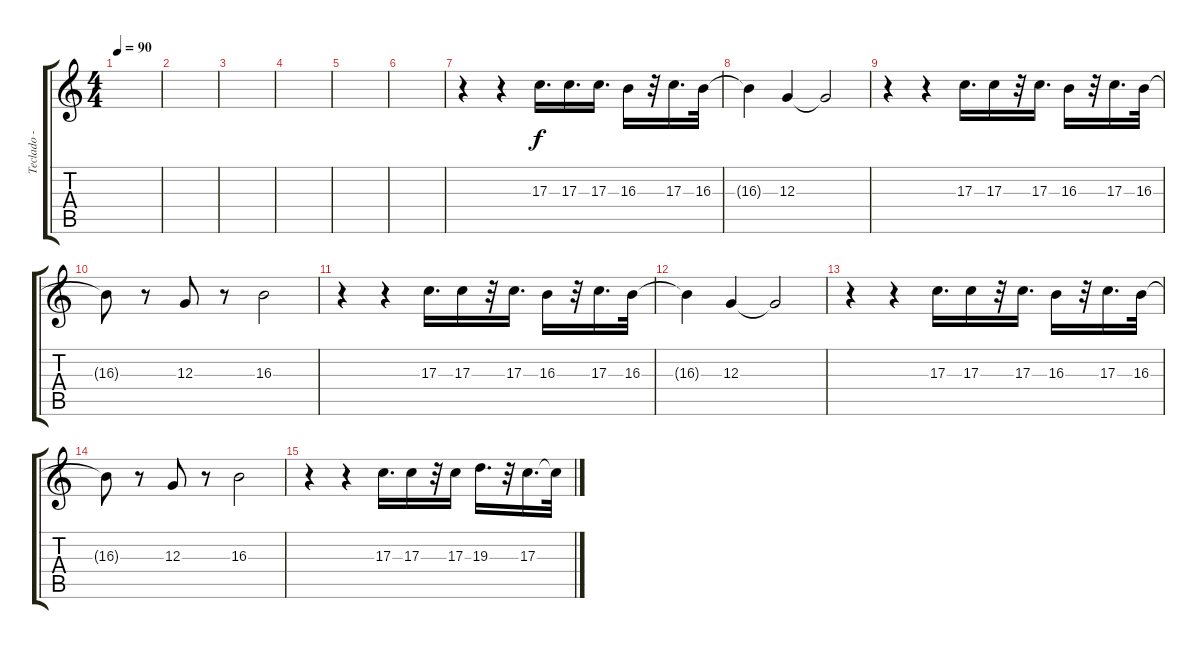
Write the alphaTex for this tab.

\track ("Teclado - Flautas" "Teclado - ") {instrument panflute}
\staff {score tabs}
\tuning (E4 B3 G3 D3 A2 E2) {hide}
\ts (4 4)
\tempo 90
\clef g2
\ks c
|
|
|
|
|
|
r.4 r.4 17.3.16{d} 17.3.16{d} 17.3.16{d} 16.3.16 r.32 17.3.16{d} 16.3.32 |
16.3{t}.4 12.3.4 12.3{t}.2 |
r.4 r.4 17.3.16{d} 17.3.16 r.32 17.3.16{d} 16.3.16 r.32 17.3.16{d} 16.3.32 |
16.3{t}.8 r.8 12.3.8 r.8 16.3.2 |
r.4 r.4 17.3.16{d} 17.3.16 r.32 17.3.16{d} 16.3.16 r.32 17.3.16{d} 16.3.32 |
16.3{t}.4 12.3.4 12.3{t}.2 |
r.4 r.4 17.3.16{d} 17.3.16 r.32 17.3.16{d} 16.3.16 r.32 17.3.16{d} 16.3.32 |
16.3{t}.8 r.8 12.3.8 r.8 16.3.2 |
r.4 r.4 17.3.16{d} 17.3.16 r.32 17.3.16 19.3.16{d} r.32 17.3.16{d} 17.3{t}.32
